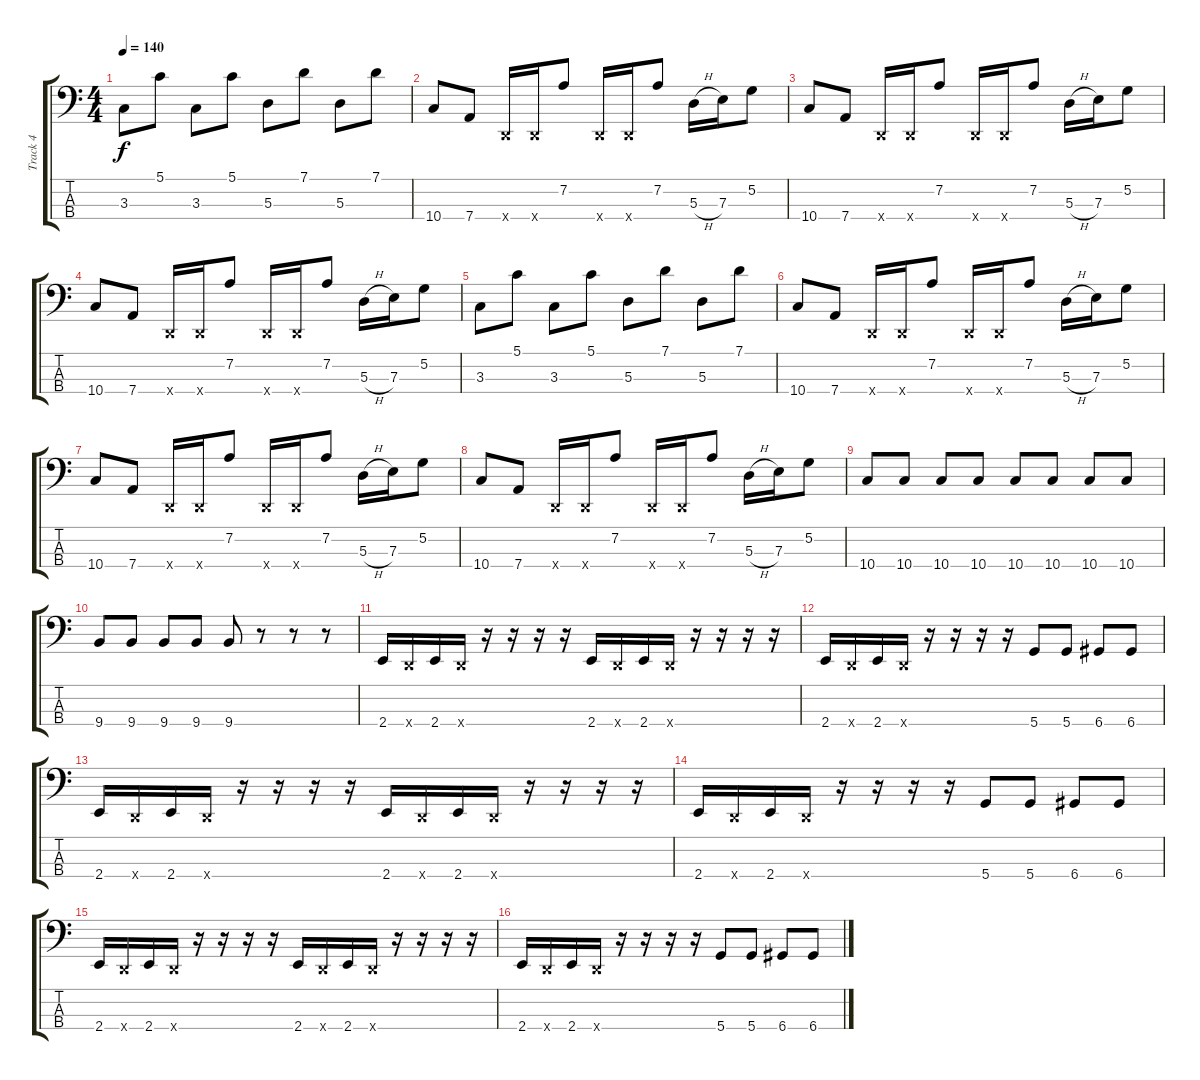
\track ("Track 4" "Track 4") {instrument slapbass1}
\staff {score tabs}
\tuning (G2 D2 A1 D1) {hide}
\ts (4 4)
\tempo 140
\clef f4
\ks c
3.3.8{dy f} 5.1.8 3.3.8 5.1.8 5.3.8 7.1.8 5.3.8 7.1.8 |
10.4.8 7.4.8 0.4{x}.16 0.4{x}.16 7.2.8 0.4{x}.16 0.4{x}.16 7.2.8 5.3{h}.16 7.3.16 5.2.8 |
10.4.8 7.4.8 0.4{x}.16 0.4{x}.16 7.2.8 0.4{x}.16 0.4{x}.16 7.2.8 5.3{h}.16 7.3.16 5.2.8 |
10.4.8 7.4.8 0.4{x}.16 0.4{x}.16 7.2.8 0.4{x}.16 0.4{x}.16 7.2.8 5.3{h}.16 7.3.16 5.2.8 |
3.3.8 5.1.8 3.3.8 5.1.8 5.3.8 7.1.8 5.3.8 7.1.8 |
10.4.8 7.4.8 0.4{x}.16 0.4{x}.16 7.2.8 0.4{x}.16 0.4{x}.16 7.2.8 5.3{h}.16 7.3.16 5.2.8 |
10.4.8 7.4.8 0.4{x}.16 0.4{x}.16 7.2.8 0.4{x}.16 0.4{x}.16 7.2.8 5.3{h}.16 7.3.16 5.2.8 |
10.4.8 7.4.8 0.4{x}.16 0.4{x}.16 7.2.8 0.4{x}.16 0.4{x}.16 7.2.8 5.3{h}.16 7.3.16 5.2.8 |
10.4.8 10.4.8 10.4.8 10.4.8 10.4.8 10.4.8 10.4.8 10.4.8 |
9.4.8 9.4.8 9.4.8 9.4.8 9.4.8 r.8 r.8 r.8 |
2.4.16 0.4{x}.16 2.4.16 0.4{x}.16 r.16 r.16 r.16 r.16 2.4.16 0.4{x}.16 2.4.16 0.4{x}.16 r.16 r.16 r.16 r.16 |
2.4.16 0.4{x}.16 2.4.16 0.4{x}.16 r.16 r.16 r.16 r.16 5.4.8 5.4.8 6.4.8 6.4.8 |
2.4.16 0.4{x}.16 2.4.16 0.4{x}.16 r.16 r.16 r.16 r.16 2.4.16 0.4{x}.16 2.4.16 0.4{x}.16 r.16 r.16 r.16 r.16 |
2.4.16 0.4{x}.16 2.4.16 0.4{x}.16 r.16 r.16 r.16 r.16 5.4.8 5.4.8 6.4.8 6.4.8 |
2.4.16 0.4{x}.16 2.4.16 0.4{x}.16 r.16 r.16 r.16 r.16 2.4.16 0.4{x}.16 2.4.16 0.4{x}.16 r.16 r.16 r.16 r.16 |
2.4.16 0.4{x}.16 2.4.16 0.4{x}.16 r.16 r.16 r.16 r.16 5.4.8 5.4.8 6.4.8 6.4.8
